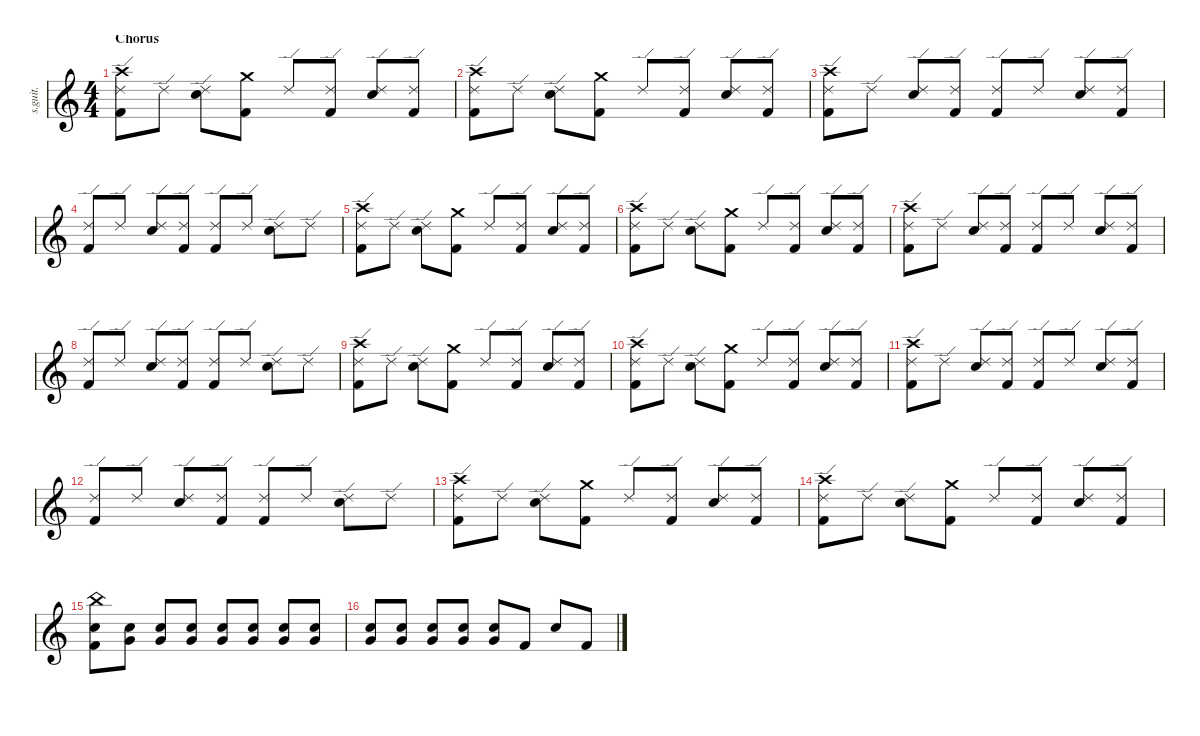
\defaultSystemsLayout 4
\hideDynamics
\bracketExtendMode nobrackets
\track ("Steven Adler" "s.guit.") {instrument percussion}
\staff {score}
\articulation defaults
\ts (4 4)
\section ("" "Chorus")
\tempo (125 hide)
\clef g2
\ks c
("Crash high (hit)" "Ride (edge) 2" "Kick (hit) 2").8{lyrics (0 "") lyrics (1 "") lyrics (2 "") lyrics (3 "") lyrics (4 "") dy f} "Ride (edge) 2".8{lyrics (0 "") lyrics (1 "") lyrics (2 "") lyrics (3 "") lyrics (4 "")} ("Ride (edge) 2" "Snare (hit) 2").8{lyrics (0 "") lyrics (1 "") lyrics (2 "") lyrics (3 "") lyrics (4 "")} ("Crash medium (hit)" "Kick (hit) 2").8{lyrics (0 "") lyrics (1 "") lyrics (2 "") lyrics (3 "") lyrics (4 "")} "Ride (edge) 2".8{lyrics (0 "") lyrics (1 "") lyrics (2 "") lyrics (3 "") lyrics (4 "")} ("Ride (edge) 2" "Kick (hit) 2").8{lyrics (0 "") lyrics (1 "") lyrics (2 "") lyrics (3 "") lyrics (4 "")} ("Ride (edge) 2" "Snare (hit) 2").8{lyrics (0 "") lyrics (1 "") lyrics (2 "") lyrics (3 "") lyrics (4 "")} ("Ride (edge) 2" "Kick (hit) 2").8{lyrics (0 "") lyrics (1 "") lyrics (2 "") lyrics (3 "") lyrics (4 "")} |
("Crash high (hit)" "Ride (edge) 2" "Kick (hit) 2").8{lyrics (0 "") lyrics (1 "") lyrics (2 "") lyrics (3 "") lyrics (4 "")} "Ride (edge) 2".8{lyrics (0 "") lyrics (1 "") lyrics (2 "") lyrics (3 "") lyrics (4 "")} ("Ride (edge) 2" "Snare (hit) 2").8{lyrics (0 "") lyrics (1 "") lyrics (2 "") lyrics (3 "") lyrics (4 "")} ("Crash medium (hit)" "Kick (hit) 2").8{lyrics (0 "") lyrics (1 "") lyrics (2 "") lyrics (3 "") lyrics (4 "")} "Ride (edge) 2".8{lyrics (0 "") lyrics (1 "") lyrics (2 "") lyrics (3 "") lyrics (4 "")} ("Ride (edge) 2" "Kick (hit) 2").8{lyrics (0 "") lyrics (1 "") lyrics (2 "") lyrics (3 "") lyrics (4 "")} ("Ride (edge) 2" "Snare (hit) 2").8{lyrics (0 "") lyrics (1 "") lyrics (2 "") lyrics (3 "") lyrics (4 "")} ("Ride (edge) 2" "Kick (hit) 2").8{lyrics (0 "") lyrics (1 "") lyrics (2 "") lyrics (3 "") lyrics (4 "")} |
("Crash high (hit)" "Ride (edge) 2" "Kick (hit) 2").8{lyrics (0 "") lyrics (1 "") lyrics (2 "") lyrics (3 "") lyrics (4 "")} "Ride (edge) 2".8{lyrics (0 "") lyrics (1 "") lyrics (2 "") lyrics (3 "") lyrics (4 "")} ("Ride (edge) 2" "Snare (hit) 2").8{lyrics (0 "") lyrics (1 "") lyrics (2 "") lyrics (3 "") lyrics (4 "")} ("Ride (edge) 2" "Kick (hit) 2").8{lyrics (0 "") lyrics (1 "") lyrics (2 "") lyrics (3 "") lyrics (4 "")} ("Ride (edge) 2" "Kick (hit) 2").8{lyrics (0 "") lyrics (1 "") lyrics (2 "") lyrics (3 "") lyrics (4 "")} "Ride (edge) 2".8{lyrics (0 "") lyrics (1 "") lyrics (2 "") lyrics (3 "") lyrics (4 "")} ("Ride (edge) 2" "Snare (hit) 2").8{lyrics (0 "") lyrics (1 "") lyrics (2 "") lyrics (3 "") lyrics (4 "")} ("Ride (edge) 2" "Kick (hit) 2").8{lyrics (0 "") lyrics (1 "") lyrics (2 "") lyrics (3 "") lyrics (4 "")} |
("Ride (edge) 2" "Kick (hit) 2").8{lyrics (0 "") lyrics (1 "") lyrics (2 "") lyrics (3 "") lyrics (4 "")} "Ride (edge) 2".8{lyrics (0 "") lyrics (1 "") lyrics (2 "") lyrics (3 "") lyrics (4 "")} ("Ride (edge) 2" "Snare (hit) 2").8{lyrics (0 "") lyrics (1 "") lyrics (2 "") lyrics (3 "") lyrics (4 "")} ("Ride (edge) 2" "Kick (hit) 2").8{lyrics (0 "") lyrics (1 "") lyrics (2 "") lyrics (3 "") lyrics (4 "")} ("Ride (edge) 2" "Kick (hit) 2").8{lyrics (0 "") lyrics (1 "") lyrics (2 "") lyrics (3 "") lyrics (4 "")} "Ride (edge) 2".8{lyrics (0 "") lyrics (1 "") lyrics (2 "") lyrics (3 "") lyrics (4 "")} ("Ride (edge) 2" "Snare (hit) 2").8{lyrics (0 "") lyrics (1 "") lyrics (2 "") lyrics (3 "") lyrics (4 "")} "Ride (edge) 2".8{lyrics (0 "") lyrics (1 "") lyrics (2 "") lyrics (3 "") lyrics (4 "")} |
("Crash high (hit)" "Ride (edge) 2" "Kick (hit) 2").8{lyrics (0 "") lyrics (1 "") lyrics (2 "") lyrics (3 "") lyrics (4 "")} "Ride (edge) 2".8{lyrics (0 "") lyrics (1 "") lyrics (2 "") lyrics (3 "") lyrics (4 "")} ("Ride (edge) 2" "Snare (hit) 2").8{lyrics (0 "") lyrics (1 "") lyrics (2 "") lyrics (3 "") lyrics (4 "")} ("Crash medium (hit)" "Kick (hit) 2").8{lyrics (0 "") lyrics (1 "") lyrics (2 "") lyrics (3 "") lyrics (4 "")} "Ride (edge) 2".8{lyrics (0 "") lyrics (1 "") lyrics (2 "") lyrics (3 "") lyrics (4 "")} ("Ride (edge) 2" "Kick (hit) 2").8{lyrics (0 "") lyrics (1 "") lyrics (2 "") lyrics (3 "") lyrics (4 "")} ("Ride (edge) 2" "Snare (hit) 2").8{lyrics (0 "") lyrics (1 "") lyrics (2 "") lyrics (3 "") lyrics (4 "")} ("Ride (edge) 2" "Kick (hit) 2").8{lyrics (0 "") lyrics (1 "") lyrics (2 "") lyrics (3 "") lyrics (4 "")} |
("Crash high (hit)" "Ride (edge) 2" "Kick (hit) 2").8{lyrics (0 "") lyrics (1 "") lyrics (2 "") lyrics (3 "") lyrics (4 "")} "Ride (edge) 2".8{lyrics (0 "") lyrics (1 "") lyrics (2 "") lyrics (3 "") lyrics (4 "")} ("Ride (edge) 2" "Snare (hit) 2").8{lyrics (0 "") lyrics (1 "") lyrics (2 "") lyrics (3 "") lyrics (4 "")} ("Crash medium (hit)" "Kick (hit) 2").8{lyrics (0 "") lyrics (1 "") lyrics (2 "") lyrics (3 "") lyrics (4 "")} "Ride (edge) 2".8{lyrics (0 "") lyrics (1 "") lyrics (2 "") lyrics (3 "") lyrics (4 "")} ("Ride (edge) 2" "Kick (hit) 2").8{lyrics (0 "") lyrics (1 "") lyrics (2 "") lyrics (3 "") lyrics (4 "")} ("Ride (edge) 2" "Snare (hit) 2").8{lyrics (0 "") lyrics (1 "") lyrics (2 "") lyrics (3 "") lyrics (4 "")} ("Ride (edge) 2" "Kick (hit) 2").8{lyrics (0 "") lyrics (1 "") lyrics (2 "") lyrics (3 "") lyrics (4 "")} |
("Crash high (hit)" "Ride (edge) 2" "Kick (hit) 2").8{lyrics (0 "") lyrics (1 "") lyrics (2 "") lyrics (3 "") lyrics (4 "")} "Ride (edge) 2".8{lyrics (0 "") lyrics (1 "") lyrics (2 "") lyrics (3 "") lyrics (4 "")} ("Ride (edge) 2" "Snare (hit) 2").8{lyrics (0 "") lyrics (1 "") lyrics (2 "") lyrics (3 "") lyrics (4 "")} ("Ride (edge) 2" "Kick (hit) 2").8{lyrics (0 "") lyrics (1 "") lyrics (2 "") lyrics (3 "") lyrics (4 "")} ("Ride (edge) 2" "Kick (hit) 2").8{lyrics (0 "") lyrics (1 "") lyrics (2 "") lyrics (3 "") lyrics (4 "")} "Ride (edge) 2".8{lyrics (0 "") lyrics (1 "") lyrics (2 "") lyrics (3 "") lyrics (4 "")} ("Ride (edge) 2" "Snare (hit) 2").8{lyrics (0 "") lyrics (1 "") lyrics (2 "") lyrics (3 "") lyrics (4 "")} ("Ride (edge) 2" "Kick (hit) 2").8{lyrics (0 "") lyrics (1 "") lyrics (2 "") lyrics (3 "") lyrics (4 "")} |
("Ride (edge) 2" "Kick (hit) 2").8{lyrics (0 "") lyrics (1 "") lyrics (2 "") lyrics (3 "") lyrics (4 "")} "Ride (edge) 2".8{lyrics (0 "") lyrics (1 "") lyrics (2 "") lyrics (3 "") lyrics (4 "")} ("Ride (edge) 2" "Snare (hit) 2").8{lyrics (0 "") lyrics (1 "") lyrics (2 "") lyrics (3 "") lyrics (4 "")} ("Ride (edge) 2" "Kick (hit) 2").8{lyrics (0 "") lyrics (1 "") lyrics (2 "") lyrics (3 "") lyrics (4 "")} ("Ride (edge) 2" "Kick (hit) 2").8{lyrics (0 "") lyrics (1 "") lyrics (2 "") lyrics (3 "") lyrics (4 "")} "Ride (edge) 2".8{lyrics (0 "") lyrics (1 "") lyrics (2 "") lyrics (3 "") lyrics (4 "")} ("Ride (edge) 2" "Snare (hit) 2").8{lyrics (0 "") lyrics (1 "") lyrics (2 "") lyrics (3 "") lyrics (4 "")} "Ride (edge) 2".8{lyrics (0 "") lyrics (1 "") lyrics (2 "") lyrics (3 "") lyrics (4 "")} |
("Crash high (hit)" "Ride (edge) 2" "Kick (hit) 2").8{lyrics (0 "") lyrics (1 "") lyrics (2 "") lyrics (3 "") lyrics (4 "")} "Ride (edge) 2".8{lyrics (0 "") lyrics (1 "") lyrics (2 "") lyrics (3 "") lyrics (4 "")} ("Ride (edge) 2" "Snare (hit) 2").8{lyrics (0 "") lyrics (1 "") lyrics (2 "") lyrics (3 "") lyrics (4 "")} ("Crash medium (hit)" "Kick (hit) 2").8{lyrics (0 "") lyrics (1 "") lyrics (2 "") lyrics (3 "") lyrics (4 "")} "Ride (edge) 2".8{lyrics (0 "") lyrics (1 "") lyrics (2 "") lyrics (3 "") lyrics (4 "")} ("Ride (edge) 2" "Kick (hit) 2").8{lyrics (0 "") lyrics (1 "") lyrics (2 "") lyrics (3 "") lyrics (4 "")} ("Ride (edge) 2" "Snare (hit) 2").8{lyrics (0 "") lyrics (1 "") lyrics (2 "") lyrics (3 "") lyrics (4 "")} ("Ride (edge) 2" "Kick (hit) 2").8{lyrics (0 "") lyrics (1 "") lyrics (2 "") lyrics (3 "") lyrics (4 "")} |
("Crash high (hit)" "Ride (edge) 2" "Kick (hit) 2").8{lyrics (0 "") lyrics (1 "") lyrics (2 "") lyrics (3 "") lyrics (4 "")} "Ride (edge) 2".8{lyrics (0 "") lyrics (1 "") lyrics (2 "") lyrics (3 "") lyrics (4 "")} ("Ride (edge) 2" "Snare (hit) 2").8{lyrics (0 "") lyrics (1 "") lyrics (2 "") lyrics (3 "") lyrics (4 "")} ("Crash medium (hit)" "Kick (hit) 2").8{lyrics (0 "") lyrics (1 "") lyrics (2 "") lyrics (3 "") lyrics (4 "")} "Ride (edge) 2".8{lyrics (0 "") lyrics (1 "") lyrics (2 "") lyrics (3 "") lyrics (4 "")} ("Ride (edge) 2" "Kick (hit) 2").8{lyrics (0 "") lyrics (1 "") lyrics (2 "") lyrics (3 "") lyrics (4 "")} ("Ride (edge) 2" "Snare (hit) 2").8{lyrics (0 "") lyrics (1 "") lyrics (2 "") lyrics (3 "") lyrics (4 "")} ("Ride (edge) 2" "Kick (hit) 2").8{lyrics (0 "") lyrics (1 "") lyrics (2 "") lyrics (3 "") lyrics (4 "")} |
("Crash high (hit)" "Ride (edge) 2" "Kick (hit) 2").8{lyrics (0 "") lyrics (1 "") lyrics (2 "") lyrics (3 "") lyrics (4 "")} "Ride (edge) 2".8{lyrics (0 "") lyrics (1 "") lyrics (2 "") lyrics (3 "") lyrics (4 "")} ("Ride (edge) 2" "Snare (hit) 2").8{lyrics (0 "") lyrics (1 "") lyrics (2 "") lyrics (3 "") lyrics (4 "")} ("Ride (edge) 2" "Kick (hit) 2").8{lyrics (0 "") lyrics (1 "") lyrics (2 "") lyrics (3 "") lyrics (4 "")} ("Ride (edge) 2" "Kick (hit) 2").8{lyrics (0 "") lyrics (1 "") lyrics (2 "") lyrics (3 "") lyrics (4 "")} "Ride (edge) 2".8{lyrics (0 "") lyrics (1 "") lyrics (2 "") lyrics (3 "") lyrics (4 "")} ("Ride (edge) 2" "Snare (hit) 2").8{lyrics (0 "") lyrics (1 "") lyrics (2 "") lyrics (3 "") lyrics (4 "")} ("Ride (edge) 2" "Kick (hit) 2").8{lyrics (0 "") lyrics (1 "") lyrics (2 "") lyrics (3 "") lyrics (4 "")} |
("Ride (edge) 2" "Kick (hit) 2").8{lyrics (0 "") lyrics (1 "") lyrics (2 "") lyrics (3 "") lyrics (4 "")} "Ride (edge) 2".8{lyrics (0 "") lyrics (1 "") lyrics (2 "") lyrics (3 "") lyrics (4 "")} ("Ride (edge) 2" "Snare (hit) 2").8{lyrics (0 "") lyrics (1 "") lyrics (2 "") lyrics (3 "") lyrics (4 "")} ("Ride (edge) 2" "Kick (hit) 2").8{lyrics (0 "") lyrics (1 "") lyrics (2 "") lyrics (3 "") lyrics (4 "")} ("Ride (edge) 2" "Kick (hit) 2").8{lyrics (0 "") lyrics (1 "") lyrics (2 "") lyrics (3 "") lyrics (4 "")} "Ride (edge) 2".8{lyrics (0 "") lyrics (1 "") lyrics (2 "") lyrics (3 "") lyrics (4 "")} ("Ride (edge) 2" "Snare (hit) 2").8{lyrics (0 "") lyrics (1 "") lyrics (2 "") lyrics (3 "") lyrics (4 "")} "Ride (edge) 2".8{lyrics (0 "") lyrics (1 "") lyrics (2 "") lyrics (3 "") lyrics (4 "")} |
("Crash high (hit)" "Ride (edge) 2" "Kick (hit) 2").8{lyrics (0 "") lyrics (1 "") lyrics (2 "") lyrics (3 "") lyrics (4 "")} "Ride (edge) 2".8{lyrics (0 "") lyrics (1 "") lyrics (2 "") lyrics (3 "") lyrics (4 "")} ("Ride (edge) 2" "Snare (hit) 2").8{lyrics (0 "") lyrics (1 "") lyrics (2 "") lyrics (3 "") lyrics (4 "")} ("Crash medium (hit)" "Kick (hit) 2").8{lyrics (0 "") lyrics (1 "") lyrics (2 "") lyrics (3 "") lyrics (4 "")} "Ride (edge) 2".8{lyrics (0 "") lyrics (1 "") lyrics (2 "") lyrics (3 "") lyrics (4 "")} ("Ride (edge) 2" "Kick (hit) 2").8{lyrics (0 "") lyrics (1 "") lyrics (2 "") lyrics (3 "") lyrics (4 "")} ("Ride (edge) 2" "Snare (hit) 2").8{lyrics (0 "") lyrics (1 "") lyrics (2 "") lyrics (3 "") lyrics (4 "")} ("Ride (edge) 2" "Kick (hit) 2").8{lyrics (0 "") lyrics (1 "") lyrics (2 "") lyrics (3 "") lyrics (4 "")} |
("Crash high (hit)" "Ride (edge) 2" "Kick (hit) 2").8{lyrics (0 "") lyrics (1 "") lyrics (2 "") lyrics (3 "") lyrics (4 "")} "Ride (edge) 2".8{lyrics (0 "") lyrics (1 "") lyrics (2 "") lyrics (3 "") lyrics (4 "")} ("Ride (edge) 2" "Snare (hit) 2").8{lyrics (0 "") lyrics (1 "") lyrics (2 "") lyrics (3 "") lyrics (4 "")} ("Crash medium (hit)" "Kick (hit) 2").8{lyrics (0 "") lyrics (1 "") lyrics (2 "") lyrics (3 "") lyrics (4 "")} "Ride (edge) 2".8{lyrics (0 "") lyrics (1 "") lyrics (2 "") lyrics (3 "") lyrics (4 "")} ("Ride (edge) 2" "Kick (hit) 2").8{lyrics (0 "") lyrics (1 "") lyrics (2 "") lyrics (3 "") lyrics (4 "")} ("Ride (edge) 2" "Snare (hit) 2").8{lyrics (0 "") lyrics (1 "") lyrics (2 "") lyrics (3 "") lyrics (4 "")} ("Ride (edge) 2" "Kick (hit) 2").8{lyrics (0 "") lyrics (1 "") lyrics (2 "") lyrics (3 "") lyrics (4 "")} |
("China (hit)" "Snare (hit) 2" "Kick (hit) 2").8{lyrics (0 "") lyrics (1 "") lyrics (2 "") lyrics (3 "") lyrics (4 "")} ("Very Low Tom (hit)" "Snare (hit) 2").8{lyrics (0 "") lyrics (1 "") lyrics (2 "") lyrics (3 "") lyrics (4 "") dy pp} ("Very Low Tom (hit)" "Snare (hit) 2").8{lyrics (0 "") lyrics (1 "") lyrics (2 "") lyrics (3 "") lyrics (4 "")} ("Very Low Tom (hit)" "Snare (hit) 2").8{lyrics (0 "") lyrics (1 "") lyrics (2 "") lyrics (3 "") lyrics (4 "")} ("Very Low Tom (hit)" "Snare (hit) 2").8{lyrics (0 "") lyrics (1 "") lyrics (2 "") lyrics (3 "") lyrics (4 "") dy p} ("Very Low Tom (hit)" "Snare (hit) 2").8{lyrics (0 "") lyrics (1 "") lyrics (2 "") lyrics (3 "") lyrics (4 "")} ("Very Low Tom (hit)" "Snare (hit) 2").8{lyrics (0 "") lyrics (1 "") lyrics (2 "") lyrics (3 "") lyrics (4 "") dy mp} ("Very Low Tom (hit)" "Snare (hit) 2").8{lyrics (0 "") lyrics (1 "") lyrics (2 "") lyrics (3 "") lyrics (4 "")} |
("Very Low Tom (hit)" "Snare (hit) 2").8{lyrics (0 "") lyrics (1 "") lyrics (2 "") lyrics (3 "") lyrics (4 "") dy mf} ("Very Low Tom (hit)" "Snare (hit) 2").8{lyrics (0 "") lyrics (1 "") lyrics (2 "") lyrics (3 "") lyrics (4 "")} ("Very Low Tom (hit)" "Snare (hit) 2").8{lyrics (0 "") lyrics (1 "") lyrics (2 "") lyrics (3 "") lyrics (4 "") dy f} ("Very Low Tom (hit)" "Snare (hit) 2").8{lyrics (0 "") lyrics (1 "") lyrics (2 "") lyrics (3 "") lyrics (4 "")} ("Very Low Tom (hit)" "Snare (hit) 2").8{lyrics (0 "") lyrics (1 "") lyrics (2 "") lyrics (3 "") lyrics (4 "")} "Kick (hit) 2".8{lyrics (0 "") lyrics (1 "") lyrics (2 "") lyrics (3 "") lyrics (4 "")} "Snare (hit) 2".8{lyrics (0 "") lyrics (1 "") lyrics (2 "") lyrics (3 "") lyrics (4 "") dy ff} "Kick (hit) 2".8{lyrics (0 "") lyrics (1 "") lyrics (2 "") lyrics (3 "") lyrics (4 "") dy f}
